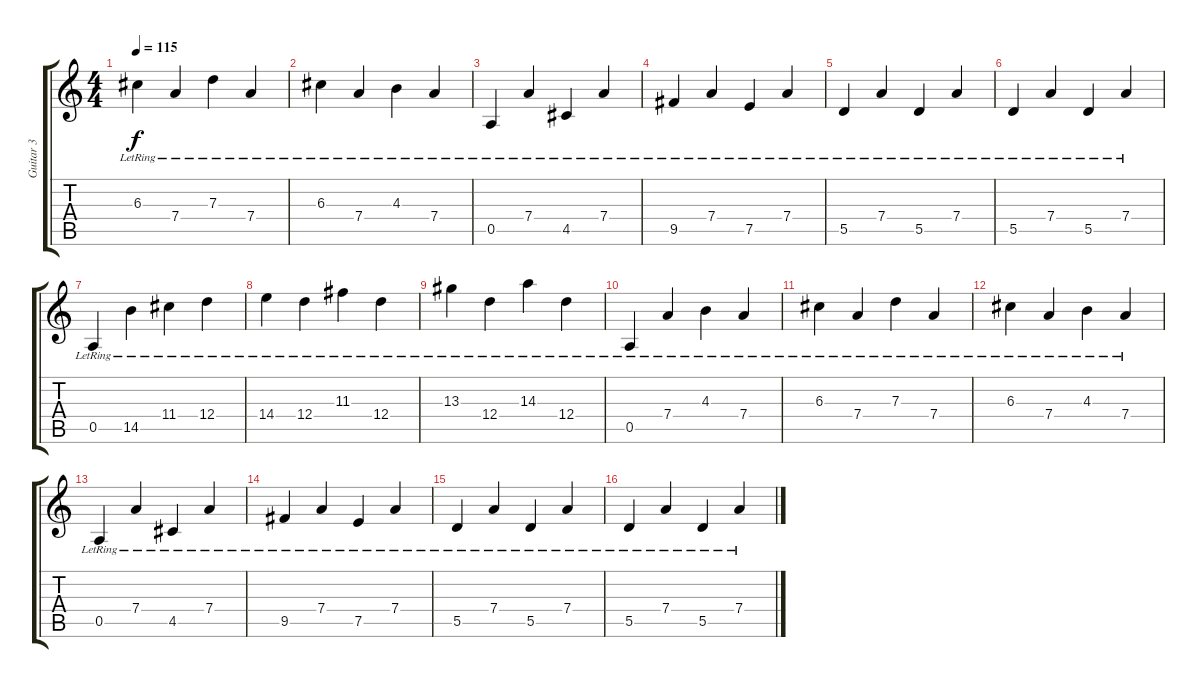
\track ("Guitar 3" "Guitar 3") {instrument electricguitarjazz}
\staff {score tabs}
\tuning (E4 B3 G3 D3 A2 E2) {hide}
\ts (4 4)
\tempo 115
\clef g2
\ks c
6.3{lr}.4{dy f} 7.4{lr}.4 7.3{lr}.4 7.4{lr}.4 |
6.3{lr}.4 7.4{lr}.4 4.3{lr}.4 7.4{lr}.4 |
0.5{lr}.4 7.4{lr}.4 4.5{lr}.4 7.4{lr}.4 |
9.5{lr}.4 7.4{lr}.4 7.5{lr}.4 7.4{lr}.4 |
5.5{lr}.4 7.4{lr}.4 5.5{lr}.4 7.4{lr}.4 |
5.5{lr}.4 7.4{lr}.4 5.5{lr}.4 7.4{lr}.4 |
0.5{lr}.4 14.5{lr}.4 11.4{lr}.4 12.4{lr}.4 |
14.4{lr}.4 12.4{lr}.4 11.3{lr}.4 12.4{lr}.4 |
13.3{lr}.4 12.4{lr}.4 14.3{lr}.4 12.4{lr}.4 |
0.5{lr}.4 7.4{lr}.4 4.3{lr}.4 7.4{lr}.4 |
6.3{lr}.4 7.4{lr}.4 7.3{lr}.4 7.4{lr}.4 |
6.3{lr}.4 7.4{lr}.4 4.3{lr}.4 7.4{lr}.4 |
0.5{lr}.4 7.4{lr}.4 4.5{lr}.4 7.4{lr}.4 |
9.5{lr}.4 7.4{lr}.4 7.5{lr}.4 7.4{lr}.4 |
5.5{lr}.4 7.4{lr}.4 5.5{lr}.4 7.4{lr}.4 |
5.5{lr}.4 7.4{lr}.4 5.5{lr}.4 7.4{lr}.4
